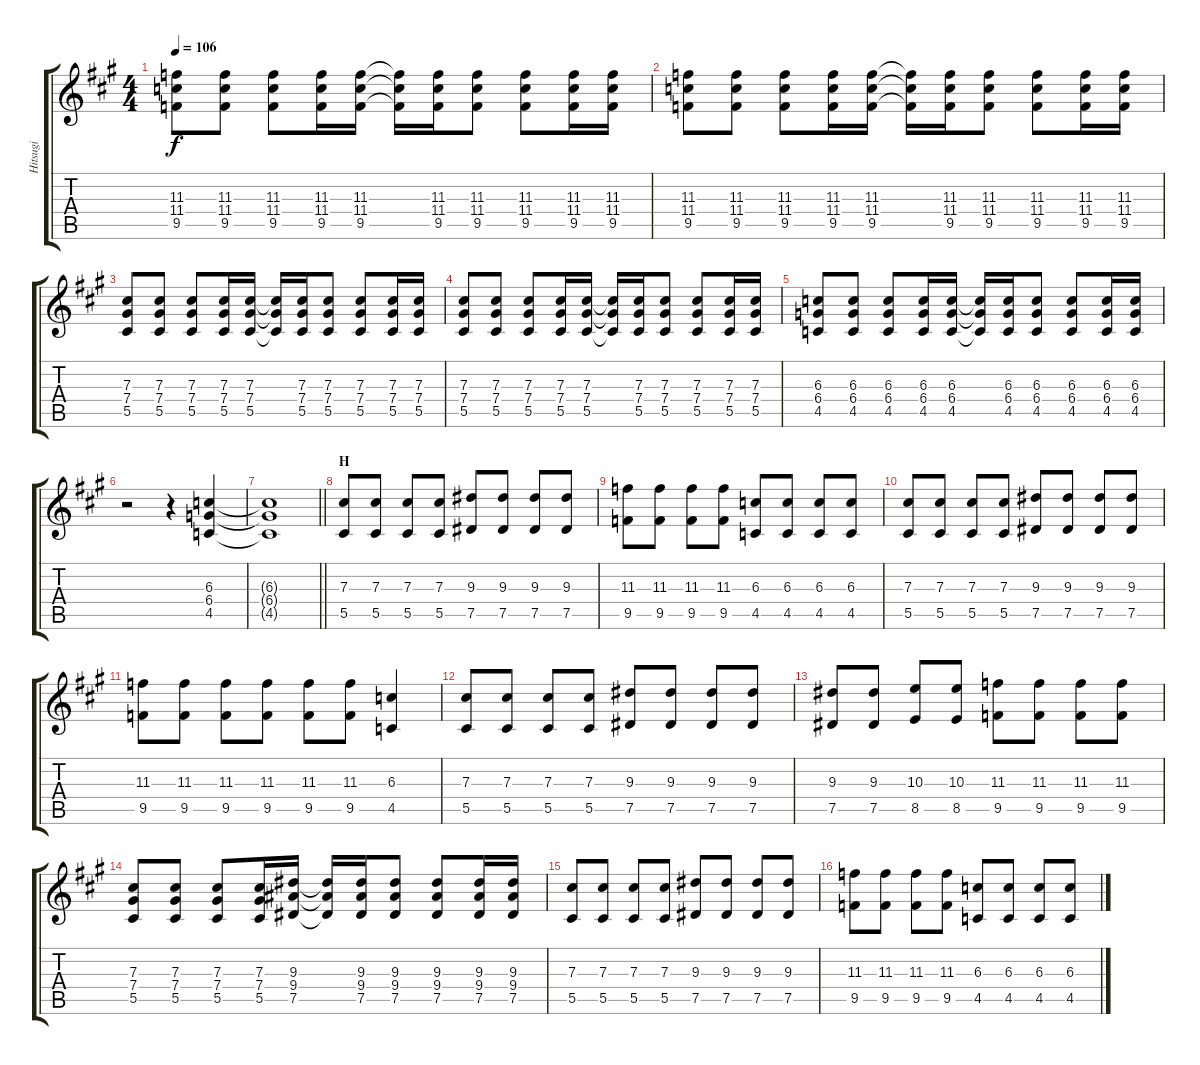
\track ("Hitsugi" "Hitsugi") {instrument overdrivenguitar}
\staff {score tabs}
\tuning (Eb4 Bb3 Gb3 Db3 Ab2 Eb2) {hide}
\ts (4 4)
\tempo 106
\clef g2
\ks a
(11.3 11.4 9.5).8{dy f} (11.3 11.4 9.5).8 (11.3 11.4 9.5).8 (11.3 11.4 9.5).16 (11.3 11.4 9.5).16 (11.3{t} 11.4{t} 9.5{t}).16 (11.3 11.4 9.5).16 (11.3 11.4 9.5).8 (11.3 11.4 9.5).8 (11.3 11.4 9.5).16 (11.3 11.4 9.5).16 |
(11.3 11.4 9.5).8 (11.3 11.4 9.5).8 (11.3 11.4 9.5).8 (11.3 11.4 9.5).16 (11.3 11.4 9.5).16 (11.3{t} 11.4{t} 9.5{t}).16 (11.3 11.4 9.5).16 (11.3 11.4 9.5).8 (11.3 11.4 9.5).8 (11.3 11.4 9.5).16 (11.3 11.4 9.5).16 |
(7.3 7.4 5.5).8 (7.3 7.4 5.5).8 (7.3 7.4 5.5).8 (7.3 7.4 5.5).16 (7.3 7.4 5.5).16 (7.3{t} 7.4{t} 5.5{t}).16 (7.3 7.4 5.5).16 (7.3 7.4 5.5).8 (7.3 7.4 5.5).8 (7.3 7.4 5.5).16 (7.3 7.4 5.5).16 |
(7.3 7.4 5.5).8 (7.3 7.4 5.5).8 (7.3 7.4 5.5).8 (7.3 7.4 5.5).16 (7.3 7.4 5.5).16 (7.3{t} 7.4{t} 5.5{t}).16 (7.3 7.4 5.5).16 (7.3 7.4 5.5).8 (7.3 7.4 5.5).8 (7.3 7.4 5.5).16 (7.3 7.4 5.5).16 |
(6.3 6.4 4.5).8 (6.3 6.4 4.5).8 (6.3 6.4 4.5).8 (6.3 6.4 4.5).16 (6.3 6.4 4.5).16 (6.3{t} 6.4{t} 4.5{t}).16 (6.3 6.4 4.5).16 (6.3 6.4 4.5).8 (6.3 6.4 4.5).8 (6.3 6.4 4.5).16 (6.3 6.4 4.5).16 |
r.2 r.4 (6.3 6.4 4.5).4 |
\barLineRight lightlight
(6.3{t} 6.4{t} 4.5{t}).1 |
\section ("" "H")
(7.3 5.5).8 (7.3 5.5).8 (7.3 5.5).8 (7.3 5.5).8 (9.3 7.5).8 (9.3 7.5).8 (9.3 7.5).8 (9.3 7.5).8 |
(11.3 9.5).8 (11.3 9.5).8 (11.3 9.5).8 (11.3 9.5).8 (6.3 4.5).8 (6.3 4.5).8 (6.3 4.5).8 (6.3 4.5).8 |
(7.3 5.5).8 (7.3 5.5).8 (7.3 5.5).8 (7.3 5.5).8 (9.3 7.5).8 (9.3 7.5).8 (9.3 7.5).8 (9.3 7.5).8 |
(11.3 9.5).8 (11.3 9.5).8 (11.3 9.5).8 (11.3 9.5).8 (11.3 9.5).8 (11.3 9.5).8 (6.3 4.5).4 |
(7.3 5.5).8 (7.3 5.5).8 (7.3 5.5).8 (7.3 5.5).8 (9.3 7.5).8 (9.3 7.5).8 (9.3 7.5).8 (9.3 7.5).8 |
(9.3 7.5).8 (9.3 7.5).8 (10.3 8.5).8 (10.3 8.5).8 (11.3 9.5).8 (11.3 9.5).8 (11.3 9.5).8 (11.3 9.5).8 |
(7.3 7.4 5.5).8 (7.3 7.4 5.5).8 (7.3 7.4 5.5).8 (7.3 7.4 5.5).16 (9.3 9.4 7.5).16 (9.3{t} 9.4{t} 7.5{t}).16 (9.3 9.4 7.5).16 (9.3 9.4 7.5).8 (9.3 9.4 7.5).8 (9.3 9.4 7.5).16 (9.3 9.4 7.5).16 |
(7.3 5.5).8 (7.3 5.5).8 (7.3 5.5).8 (7.3 5.5).8 (9.3 7.5).8 (9.3 7.5).8 (9.3 7.5).8 (9.3 7.5).8 |
(11.3 9.5).8 (11.3 9.5).8 (11.3 9.5).8 (11.3 9.5).8 (6.3 4.5).8 (6.3 4.5).8 (6.3 4.5).8 (6.3 4.5).8
